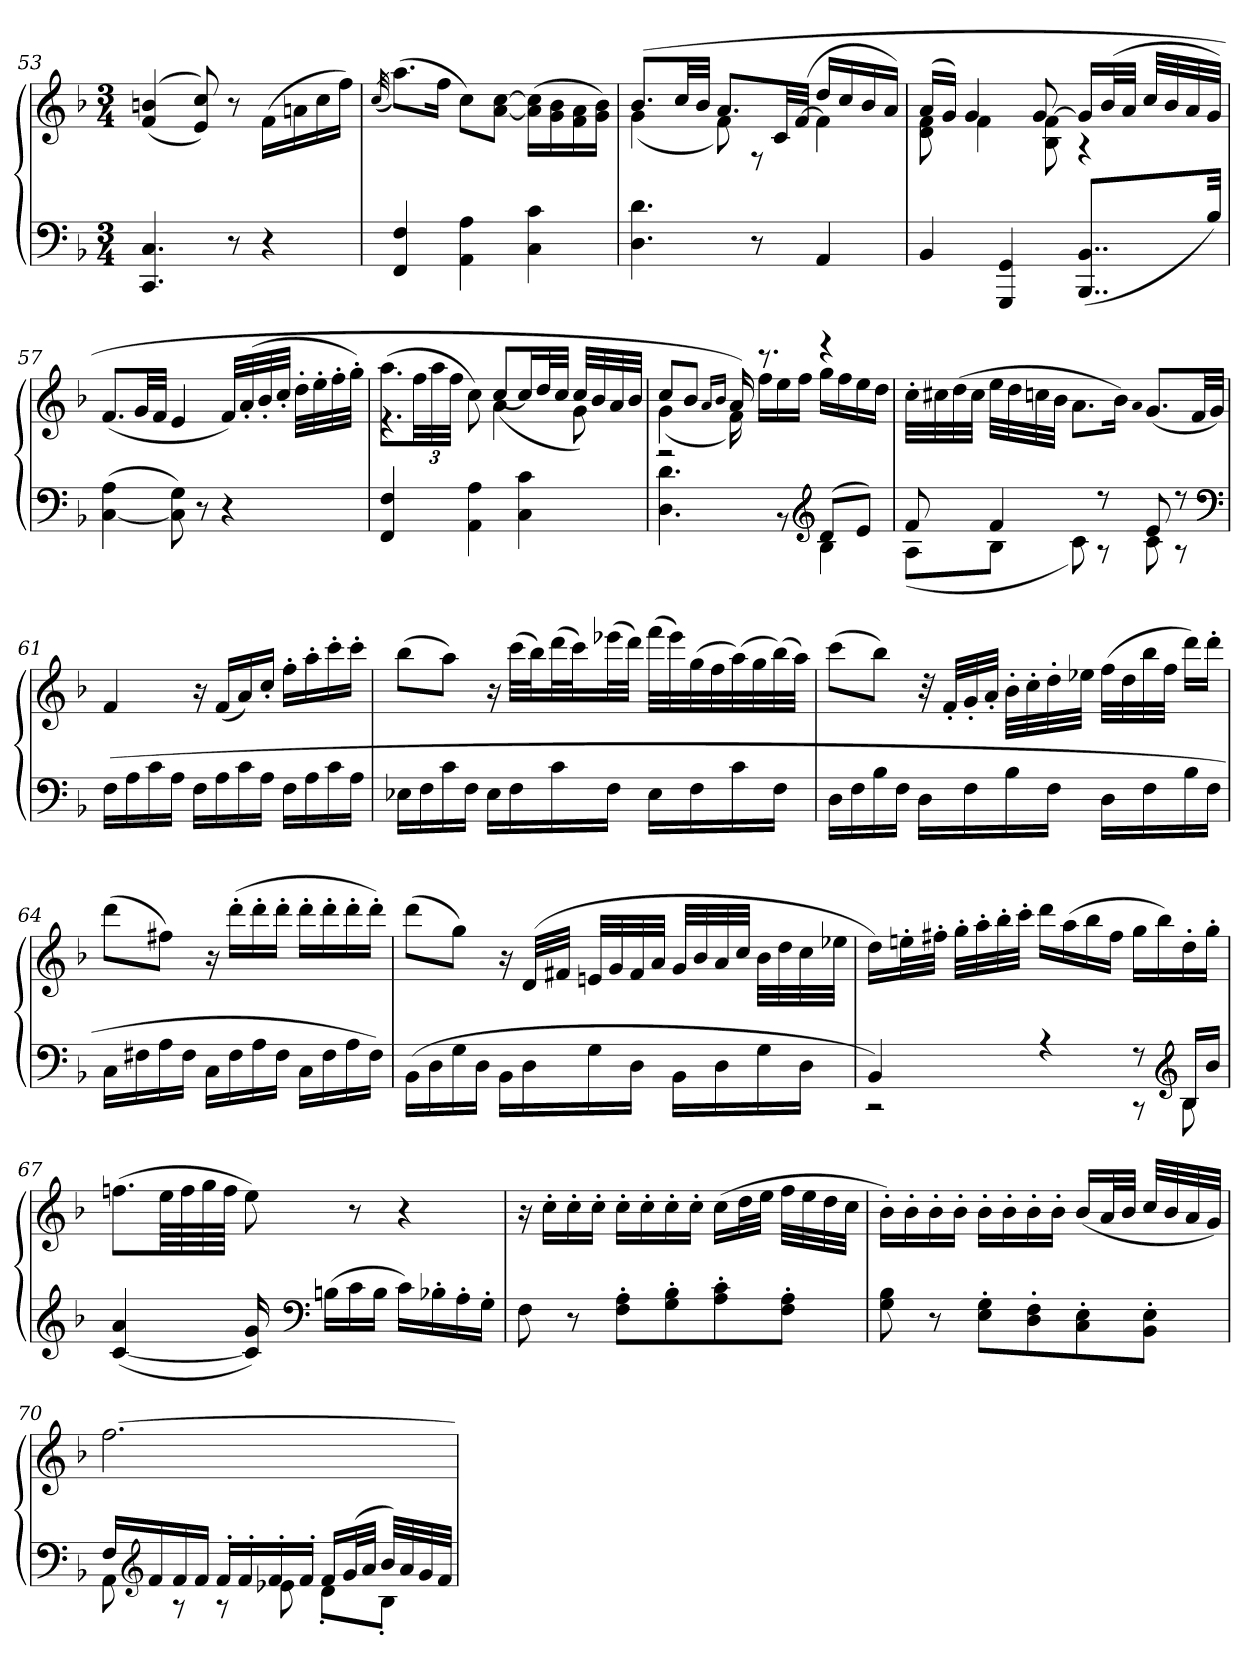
**kern	**kern
*part1	*part1
*staff2	*staff1
*clefF4	*clefG2
*k[b-]	*k[b-]
*F:	*F:
*M3/4	*M3/4
=53	=53
4.CC/ 4.C/	(<(>4f/ 4bn/
.	8e/ 8cc/))
8r	8r
4r	(16f\LL
.	16an\
.	16cc\
.	16ff\JJ)
=54	=54
.	(32qcc/
4FF/ 4F/	(8.aa\L)
.	16ff\Jk
4AA\ 4A\	8cc\L)
.	[8a\ [8cc\J
4C\ 4c\	(16a]\ 16cc]\LL
.	16g\ 16b-\
.	16f\ 16a\
.	16g\ 16b-\JJ)
=55	=55
*	*^
4.D\ 4.d\	(8.b-/L	(4g\
.	32cc/LL	.
.	32b-/JJJ	.
.	8.a/L	8f\)
8r	.	8r
.	32c/LL	.
.	([32f/JJJ	.
4AA/	16dd/LL	4f\]
.	16cc/	.
.	16b-/	.
.	16a/JJ)	.
=56	=56	=56
4BB-/	(16a/LL	8d\ 8f\
.	16g/JJ)	.
.	4g/	4f\
4GGG/ 4GG/	.	.
.	[8g/	8B-\ 8f\
(8..BBB-/ 8..BB-/L	16g/LL]	4r
.	(32b-/L	.
.	32a/JJJ	.
.	32cc/LLL	.
.	32b-/	.
.	32a/	.
32B-/Jkk)	32g/JJJ)	.
*	*v	*v
=57	=57
([4C\ 4A\	(8.f/L
.	32g/LL
.	32f/JJJ
8C]\ 8G\)	4e/
8r	.
4r	32f/LLL)
.	(32a'/
.	32b-'/
.	32cc'/JJJ
.	32dd'\LLL
.	32ee'\
.	32ff'\
.	32gg'\JJJ)
=58	=58
*	*^
4FF/ 4F/	(8.aa\L	4.r
.	48ff\LL	.
.	48aa\	.
.	48ff\JJJ	.
4AA\ 4A\	8cc\)	.
.	4a\	([8cc/L
4C\ 4c\	.	16cc/L]
.	.	32dd/L
.	.	32cc/JJJ
.	8g\	32cc/LLL)
.	.	32b-/
.	.	32a/
.	.	32b-/JJJ
=59	=59	=59
*^	*	*
2r	4.D\ 4.d\	8cc/L	(4g\
.	.	8b-/J	.
.	.	16qa/LL	.
.	.	16qb-/JJ	.
.	.	16a/)	16f\)
.	.	8.r	16ff\LL
.	8r	.	16ee\
.	.	.	16ff\JJ
*clefG2	*	*	*
(8d/L	4B-\	4r	16gg\LL
.	.	.	16ff\
8e/J)	.	.	16ee\
.	.	.	16dd\JJ
*	*	*v	*v
=60	=60	=60
8f/	(8A\L	32cc'\LLL
.	.	32cc#X\
.	.	(32dd\
.	.	32cc#\JJJ
4f/	8B-\J	32ee\LLL
.	.	32dd\
.	.	32ccn\
.	.	32b-\JJJ
.	8c\)	8.a\L
8r	8r	.
.	.	16b-\Jk)
.	.	qa
8e/	8c\	(8.g/L
8r	8r	.
.	.	32f/LL
.	.	32g/JJJ)
*v	*v	*
*clefF4	*
=61	=61
(16F\LL	4f/
16A\	.
16c\	.
16A\JJ	.
16F\LL	16r
16A\	(16f/LL
16c\	16a/)
16A\JJ	16cc'/JJ
16F\LL	16ff'\LL
16A\	16aa'\
16c\	16ccc'\
16A\JJ	16ccc'\JJ
=62	=62
16E-X\LL	(8bb-\L
16F\	.
16c\	8aa\J)
16F\JJ	.
16E-\LL	16r
16F\	(32ccc\LLL
.	32bb-\J)
16c\	(32ddd\L
.	32ccc\J)
16F\JJ	(32eee-X\L
.	32ddd\JJJ)
16E-\LL	(32fff\LLL
.	32eee-\)
16F\	(32gg\
.	32ff\
16c\	(32aa\)
.	32gg\
16F\JJ	(32bb-\)
.	32aa\JJJ)
=63	=63
16D\LL	(8ccc\L
16F\	.
16B-\	8bb-\J)
16F\JJ	.
16D\LL	32r
.	32f'/LLL
16F\	32g'/
.	32a'/JJJ
16B-\	32b-'\LLL
.	32cc'\
16F\JJ	32dd'\
.	32ee-X\JJJ
16D\LL	(32ff\LLL
.	32dd\
16F\	32bb-\
.	32ff\JJJ
16B-\	16ddd\LL)
16F\JJ	16ddd'\JJ
=64	=64
16C\LL	(8ddd\L
16F#X\	.
16A\	8ff#X\J)
16F#\JJ	.
16C\LL	16r
16F#\	(16ddd'\LL
16A\	16ddd'\
16F#\JJ	16ddd'\JJ
16C\LL	16ddd'\LL
16F#\	16ddd'\
16A\	16ddd'\
16F#\JJ)	16ddd'\JJ)
=65	=65
(16BB-\LL	(8ddd\L
16D\	.
16G\	8gg\J)
16D\JJ	.
16BB-\LL	16r
16D\	(32d/LLL
.	32f#X/JJJ
16G\	32en/LLL
.	32g/
16D\JJ	32f#/
.	32a/JJJ
16BB-\LL	32g/LLL
.	32b-/
16D\	32a/
.	32cc/JJJ
16G\	32b-\LLL
.	32dd\
16D\JJ	32cc\
.	32ee-X\JJJ
=66	=66
*^	*
4BB-/)	2r	16dd\LL)
.	.	32een'\L
.	.	32ff#X'\JJJ
.	.	32gg'\LLL
.	.	32aa'\
.	.	32bb-'\
.	.	32ccc'\JJJ
4r	.	16ddd\LL
.	.	(16aa\
.	.	16bb-\
.	.	16ff#\JJ
8r	8r	16gg\LL
.	.	16bb-\)
*clefG2	*	*
16B-/LL	8B-\	16dd'\
16b-/JJ	.	16gg'\JJ
*v	*v	*
=67	=67
([4c/ 4a/	(8.ffn\L
.	64ee\LLL
.	64ff\
.	64gg\
.	64ff\JJJJ
16c]/ 16g/)	8ee\)
*clefF4	*
(16Bn\LL	.
16c\	8r
16B\JJ	.
16c\LL)	4r
16B-X'\	.
16A'\	.
16G'\JJ	.
=68	=68
8F\	16r
.	16cc'\LL
8r	16cc'\
.	16cc'\JJ
8F'\ 8A'\L	16cc'\LL
.	16cc'\
8G'\ 8B-'\	16cc'\
.	16cc'\JJ
8A'\ 8c'\	(16cc\LL
.	32dd\L
.	32ee\JJJ
8F'\ 8A'\J	32ff\LLL
.	32ee\
.	32dd\
.	32cc\JJJ
=69	=69
8G\ 8B-\	16b-'\LL)
.	16b-'\
8r	16b-'\
.	16b-'\JJ
8E'\ 8G'\L	16b-'\LL
.	16b-'\
8D'\ 8F'\	16b-'\
.	16b-'\JJ
8C'\ 8E'\	(16b-/LL
.	32a/L
.	32b-/JJJ
8BB-'\ 8E'\J	32cc/LLL
.	32b-/
.	32a/
.	32g/JJJ)
=70	=70
*^	*
16F/LL	8AA\	[2.ff\
*clefG2	*	*
16f/	.	.
16f/	8r	.
16f/JJ	.	.
16f'/LL	8r	.
16f'/	.	.
16f'/	8e-X\	.
16f'/JJ	.	.
16f/LL	8d'\L	.
(32g/L	.	.
32a/JJJ	.	.
32b-/LLL)	8B-'\J	.
32a/	.	.
32g/	.	.
32f/JJJ	.	.
*v	*v	*
=	=
*-	*-
